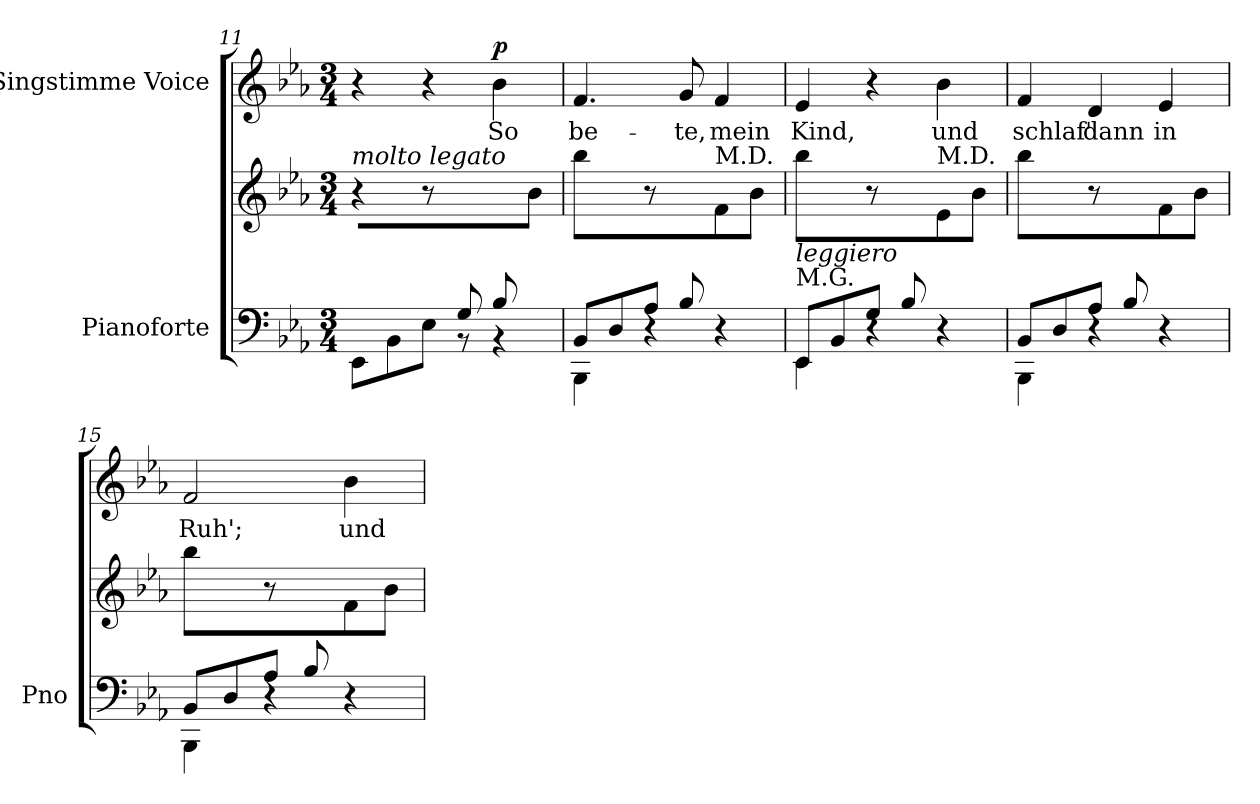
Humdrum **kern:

**kern	**kern	**kern	**text	**dynam
*part2	*part2	*part1	*part1	*part1
*staff3	*staff2	*staff1	*staff1	*staff1
*I"Pianoforte	*	*I"Singstimme Voice	*	*
*I'Pno	*	*	*	*
*clefF4	*clefG2	*clefG2	*	*
*k[b-e-a-]	*k[b-e-a-]	*k[b-e-a-]	*	*
*M3/4	*M3/4	*M3/4	*	*
=11	=11	=11	=11	=11
*^	*	*	*	*
!	!	!LO:TX:a:i:t=molto legato	!	!	!
4.ryy	8EE-\L	4r	4r	.	.
.	8BB-\	.	.	.	.
.	8E-\J	8r	4r	.	.
8G/L	8r	4ryy	.	.	.
!	!	!	!	!LO:LY:b	!LO:DY:a
8B-/	4r	.	4b-\	So	p
8ryy	.	(8b-\J	.	.	.
!!LO:LB:g=z
=12	=12	=12	=12	=12	=12
*	*^	*	*	*	*
!	!	!	!	!	!LO:LY:b	!
4.ryy	8BB-/L	4BBB-\	4bb-\	4.f/	be-	.
.	8D/	.	.	.	.	.
.	8A-/J	4r	8r	.	.	.
!	!	!	!	!	!LO:LY:b	!
8B-/L	8ryy	.	8ryy	8g/	-te,	.
!	!	!	!LO:TX:a:t=M.D.	!	!	!
!	!	!	!	!	!LO:LY:b	!
4ryy	4ryy	4r	8f\	4f/	mein	.
.	.	.	8b-\J	.	.	.
=13	=13	=13	=13	=13	=13	=13
!	!	!	!LO:TX:b:i:t=leggiero	!	!	!
!LO:TX:a:t=M.G.	!	!	!	!	!	!
!	!	!	!	!	!LO:LY:b	!
4.ryy	8EE-/L	4EE-\	4bb-\	4e-/	Kind,	.
.	8BB-/	.	.	.	.	.
.	8G/J	4r	8r	4r	.	.
8B-</L	8ryy	.	8ryy	.	.	.
!	!	!	!LO:TX:a:t=M.D.	!	!	!
!	!	!	!	!	!LO:LY:b	!
4ryy	4ryy	4r	8e-\	4b-\	und	.
.	.	.	8b-\J	.	.	.
=14	=14	=14	=14	=14	=14	=14
!	!	!	!	!	!LO:LY:b	!
4.ryy	8BB-/L	4BBB-\	4bb-\	4f/	schlaf'	.
.	8D/	.	.	.	.	.
!	!	!	!	!	!LO:LY:b	!
.	8A-/J	4r	8r	4d/	dann	.
8B-/L	8ryy	.	8ryy	.	.	.
!	!	!	!	!	!LO:LY:b	!
4ryy	4ryy	4r	8f\	4e-/	in	.
.	.	.	8b-\J	.	.	.
=15	=15	=15	=15	=15	=15	=15
!	!	!	!	!	!LO:LY:b	!
4.ryy	8BB-/L	4BBB-\	4bb-\	2f/	Ruh';	.
.	8D/	.	.	.	.	.
.	8A-/J	4r	8r	.	.	.
8B-/L	8ryy	.	8ryy	.	.	.
!	!	!	!	!	!LO:LY:b	!
4ryy	4ryy	4r	8f\	4b-\	und	.
.	.	.	8b-\J	.	.	.
*v	*v	*v	*	*	*	*
=	=	=	=	=
*-	*-	*-	*-	*-
